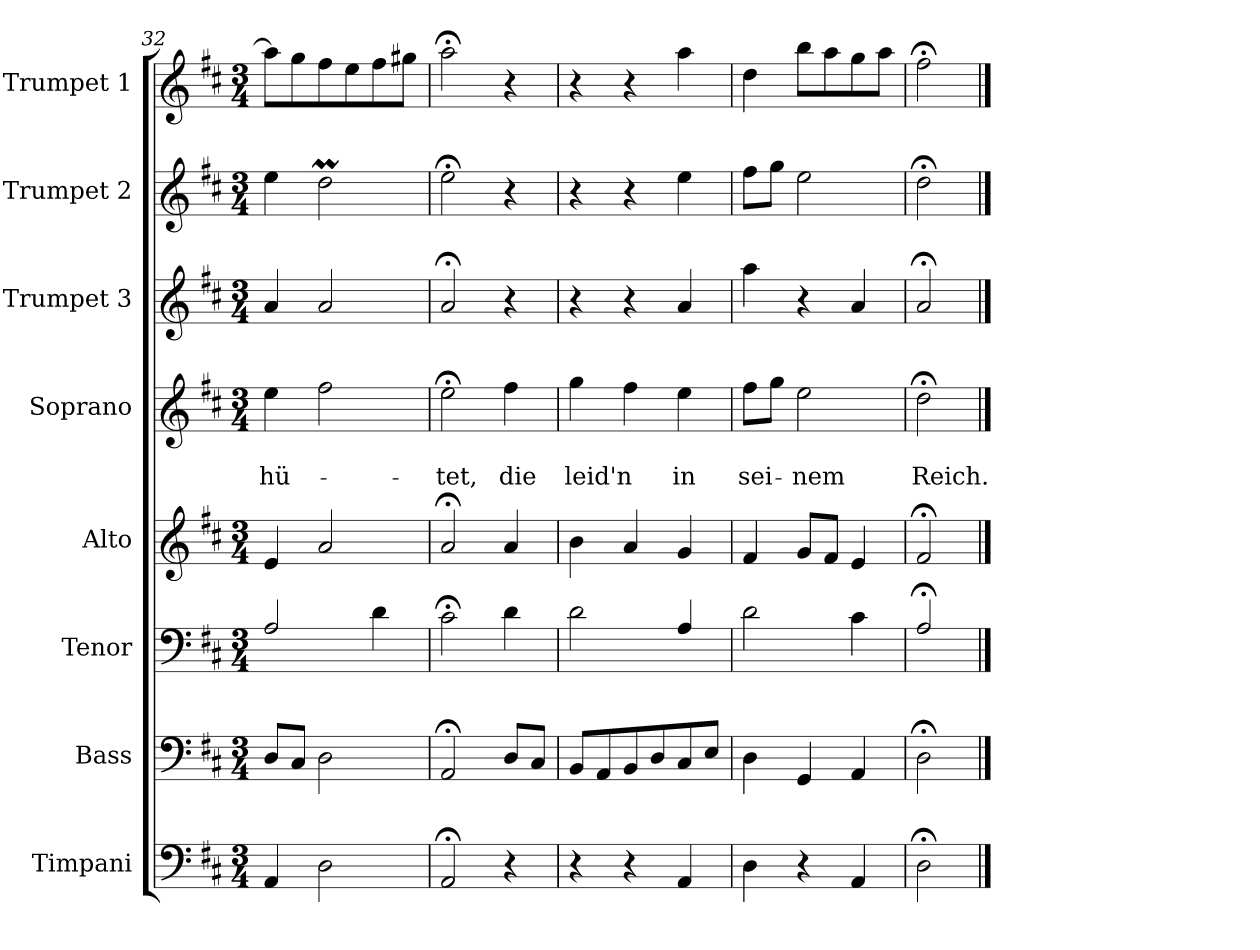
**kern	**kern	**kern	**kern	**kern	**text	**text	**kern	**kern	**kern
*part8	*part7	*part6	*part5	*part4	*part4	*part4	*part3	*part2	*part1
*staff8	*staff7	*staff6	*staff5	*staff4	*staff4	*staff4	*staff3	*staff2	*staff1
*I"Timpani	*I"Bass	*I"Tenor	*I"Alto	*I"Soprano	*	*	*I"Trumpet 3	*I"Trumpet 2	*I"Trumpet 1
*	*I'B.	*I'T.	*I'A.	*I'S.	*	*	*	*	*
*clefF4	*clefF4	*clefF4	*clefG2	*clefG2	*	*	*clefG2	*clefG2	*clefG2
*k[f#c#]	*k[f#c#]	*k[f#c#]	*k[f#c#]	*k[f#c#]	*	*	*k[f#c#]	*k[f#c#]	*k[f#c#]
*D:	*D:	*D:	*D:	*D:	*	*	*D:	*D:	*D:
*M3/4	*M3/4	*M3/4	*M3/4	*M3/4	*	*	*M3/4	*M3/4	*M3/4
=32	=32	=32	=32	=32	=32	=32	=32	=32	=32
4AA/	8D/L	2A/	4e/	4ee\	.	-hü-	4a/	4ee\	8aa\L]
.	8C#/J	.	.	.	.	.	.	.	8gg\
2D\	2D\	.	2a/	2ff#\	.	.	2a/	2ddM\	8ff#\
.	.	.	.	.	.	.	.	.	8ee\
.	.	4d\	.	.	.	.	.	.	8ff#\
.	.	.	.	.	.	.	.	.	8gg#X\J
=33	=33	=33	=33	=33	=33	=33	=33	=33	=33
2AA;</	2AA;</	2c#;<\	2a;</	2ee;<\	.	-tet,	2a;</	2ee;<\	2aa;<\
4r	8D/L	4d\	4a/	4ff#\	.	die	4r	4r	4r
.	8C#/J	.	.	.	.	.	.	.	.
=34	=34	=34	=34	=34	=34	=34	=34	=34	=34
4r	8BB/L	2d\	4b\	4gg\	.	leid'n	4r	4r	4r
.	8AA/	.	.	.	.	.	.	.	.
4r	8BB/	.	4a/	4ff#\	.	.	4r	4r	4r
.	8D/	.	.	.	.	.	.	.	.
4AA/	8C#/	4A/	4g/	4ee\	.	in	4a/	4ee\	4aa\
.	8E/J	.	.	.	.	.	.	.	.
=35	=35	=35	=35	=35	=35	=35	=35	=35	=35
4D\	4D\	2d\	4f#/	8ff#\L	.	sei-	4aa\	8ff#\L	4dd\
.	.	.	.	8gg\J	.	.	.	8gg\J	.
4r	4GG/	.	8g/L	2ee\	.	-nem	4r	2ee\	8bb\L
.	.	.	8f#/J	.	.	.	.	.	8aa\
4AA/	4AA/	4c#\	4e/	.	.	.	4a/	.	8gg\
.	.	.	.	.	.	.	.	.	8aa\J
=36	=36	=36	=36	=36	=36	=36	=36	=36	=36
2D;<\	2D;<\	2A;</	2f#;</	2dd;<\	.	Reich.	2a;</	2dd;<\	2ff#;<\
==	==	==	==	==	==	==	==	==	==
*-	*-	*-	*-	*-	*-	*-	*-	*-	*-
